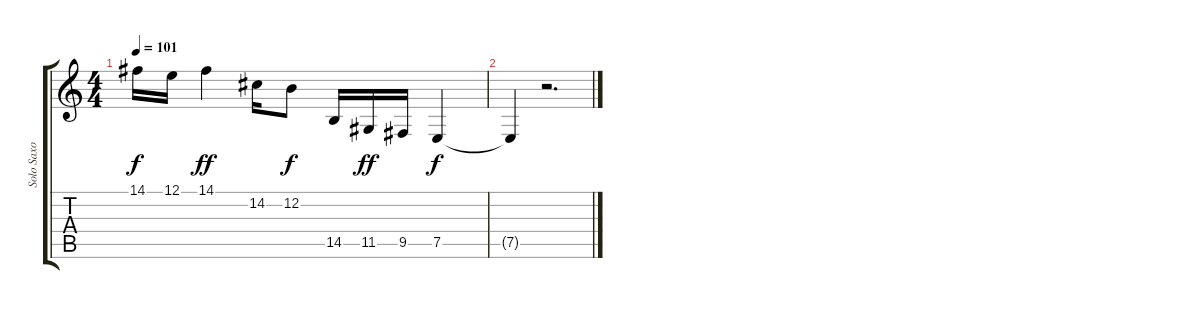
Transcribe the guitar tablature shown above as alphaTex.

\track ("Solo Saxo" "Solo Saxo") {instrument tenorsax}
\staff {score tabs}
\tuning (E4 B3 G3 D3 A2 E2) {hide}
\ts (4 4)
\tempo 101
\clef g2
\ks c
14.1.16{dy f} 12.1.16 14.1.4{dy ff} 14.2.16 12.2.8{dy f} 14.5.16 11.5.16{dy ff} 9.5.16 7.5.4{dy f} |
7.5{t}.4 r.2{d}
